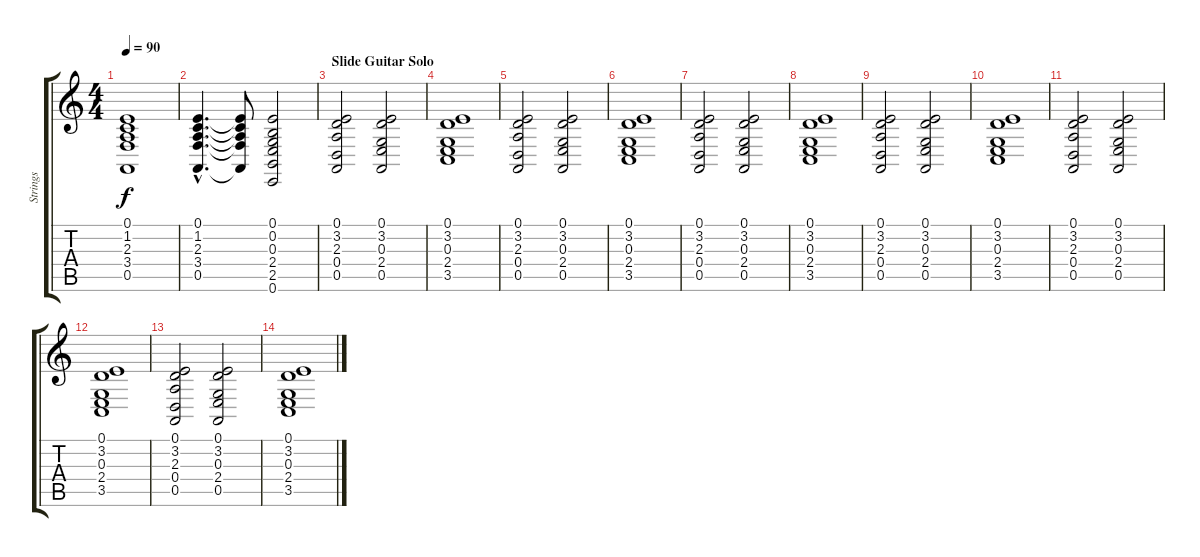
\track ("Strings" "Strings") {instrument synthstrings1}
\staff {score tabs}
\tuning (E4 B3 G3 D3 A2 E2) {hide}
\ts (4 4)
\tempo 90
\clef g2
\ks c
(0.1 1.2 2.3 3.4 0.5).1{dy f} |
(0.1{hac} 1.2{hac} 2.3{hac} 3.4{hac} 0.5{hac}).4{d} (0.1{t} 1.2{t} 2.3{t} 3.4{t} 0.5{t}).8 (0.1 0.2 0.3 2.4 2.5 0.6).2 |
\section ("" "Slide Guitar Solo")
(0.1 3.2 2.3 0.4 0.5).2{volume 11} (0.1 3.2 0.3 2.4 0.5).2 |
(0.1 3.2 0.3 2.4 3.5).1 |
(0.1 3.2 2.3 0.4 0.5).2{volume 11} (0.1 3.2 0.3 2.4 0.5).2 |
(0.1 3.2 0.3 2.4 3.5).1 |
(0.1 3.2 2.3 0.4 0.5).2{volume 11} (0.1 3.2 0.3 2.4 0.5).2 |
(0.1 3.2 0.3 2.4 3.5).1 |
(0.1 3.2 2.3 0.4 0.5).2{volume 11} (0.1 3.2 0.3 2.4 0.5).2 |
(0.1 3.2 0.3 2.4 3.5).1 |
(0.1 3.2 2.3 0.4 0.5).2{volume 11} (0.1 3.2 0.3 2.4 0.5).2 |
(0.1 3.2 0.3 2.4 3.5).1 |
(0.1 3.2 2.3 0.4 0.5).2{volume 11} (0.1 3.2 0.3 2.4 0.5).2 |
(0.1 3.2 0.3 2.4 3.5).1
